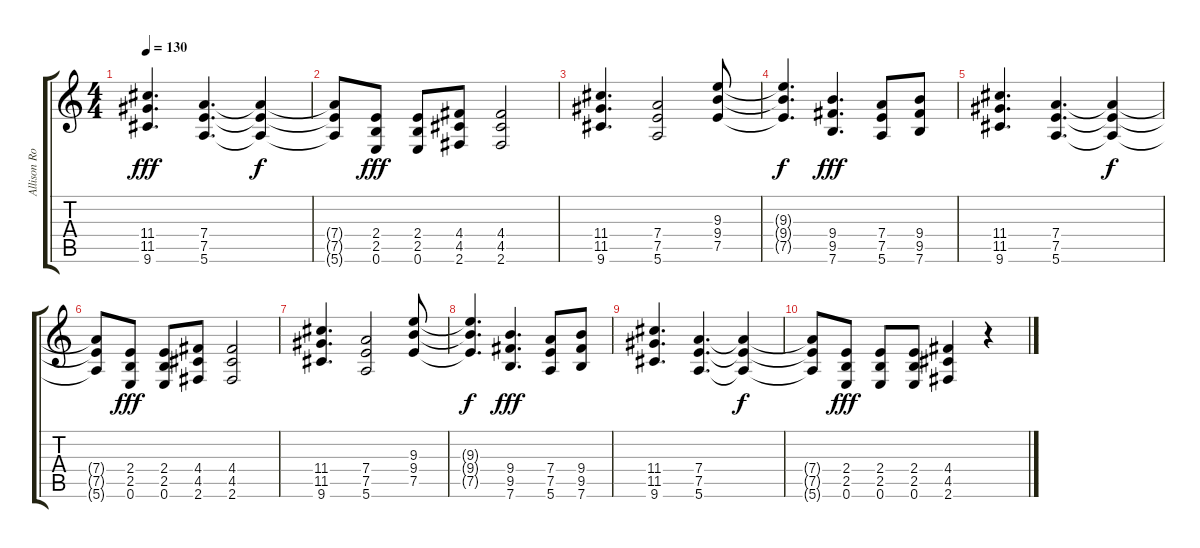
\track ("Allison Robertson (Rythm)" "Allison Ro") {instrument overdrivenguitar}
\staff {score tabs}
\tuning (E4 B3 G3 D3 A2 E2) {hide}
\ts (4 4)
\tempo 130
\clef g2
\ks c
(11.4 11.5 9.6).4{d dy fff} (7.4 7.5 5.6).4{d} (7.4{t} 7.5{t} 5.6{t}).4{dy f} |
(7.4{t} 7.5{t} 5.6{t}).8 (2.4 2.5 0.6).8{dy fff} (2.4 2.5 0.6).8 (4.4 4.5 2.6).8 (4.4 4.5 2.6).2 |
(11.4 11.5 9.6).4{d} (7.4 7.5 5.6).2 (9.3 9.4 7.5).8 |
(9.3{t} 9.4{t} 7.5{t}).4{d dy f} (9.4 9.5 7.6).4{d dy fff} (7.4 7.5 5.6).8 (9.4 9.5 7.6).8 |
(11.4 11.5 9.6).4{d} (7.4 7.5 5.6).4{d} (7.4{t} 7.5{t} 5.6{t}).4{dy f} |
(7.4{t} 7.5{t} 5.6{t}).8 (2.4 2.5 0.6).8{dy fff} (2.4 2.5 0.6).8 (4.4 4.5 2.6).8 (4.4 4.5 2.6).2 |
(11.4 11.5 9.6).4{d} (7.4 7.5 5.6).2 (9.3 9.4 7.5).8 |
(9.3{t} 9.4{t} 7.5{t}).4{d dy f} (9.4 9.5 7.6).4{d dy fff} (7.4 7.5 5.6).8 (9.4 9.5 7.6).8 |
(11.4 11.5 9.6).4{d} (7.4 7.5 5.6).4{d} (7.4{t} 7.5{t} 5.6{t}).4{dy f} |
(7.4{t} 7.5{t} 5.6{t}).8 (2.4 2.5 0.6).8{dy fff} (2.4 2.5 0.6).8 (2.4 2.5 0.6).8 (4.4 4.5 2.6).4 r.4
